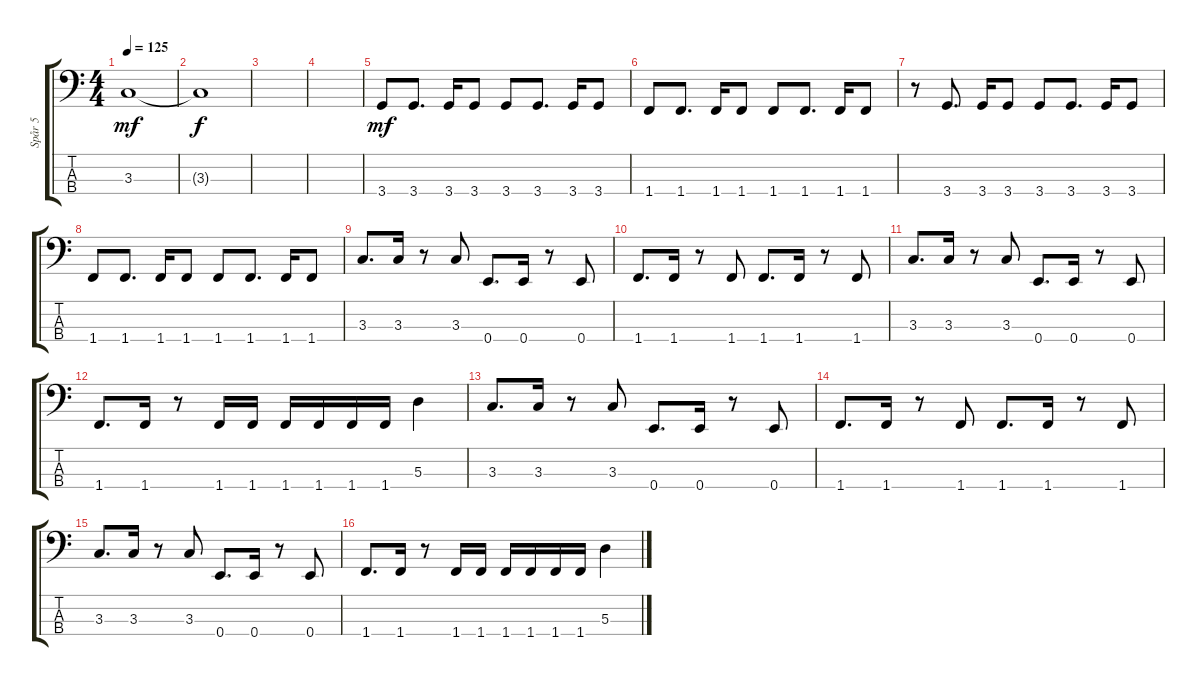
\track ("Spår 5" "Spår 5") {instrument electricbasspick}
\staff {score tabs}
\tuning (G2 D2 A1 E1) {hide}
\ts (4 4)
\tempo 125
\clef f4
\ks c
3.3.1{dy mf} |
3.3{t}.1{dy f} |
|
|
3.4.8{dy mf} 3.4.8{d} 3.4.16 3.4.8 3.4.8 3.4.8{d} 3.4.16 3.4.8 |
1.4.8 1.4.8{d} 1.4.16 1.4.8 1.4.8 1.4.8{d} 1.4.16 1.4.8 |
r.8 3.4.8{d} 3.4.16 3.4.8 3.4.8 3.4.8{d} 3.4.16 3.4.8 |
1.4.8 1.4.8{d} 1.4.16 1.4.8 1.4.8 1.4.8{d} 1.4.16 1.4.8 |
3.3.8{d} 3.3.16 r.8 3.3.8 0.4.8{d} 0.4.16 r.8 0.4.8 |
1.4.8{d} 1.4.16 r.8 1.4.8 1.4.8{d} 1.4.16 r.8 1.4.8 |
3.3.8{d} 3.3.16 r.8 3.3.8 0.4.8{d} 0.4.16 r.8 0.4.8 |
1.4.8{d} 1.4.16 r.8 1.4.16 1.4.16 1.4.16 1.4.16 1.4.16 1.4.16 5.3.4 |
3.3.8{d} 3.3.16 r.8 3.3.8 0.4.8{d} 0.4.16 r.8 0.4.8 |
1.4.8{d} 1.4.16 r.8 1.4.8 1.4.8{d} 1.4.16 r.8 1.4.8 |
3.3.8{d} 3.3.16 r.8 3.3.8 0.4.8{d} 0.4.16 r.8 0.4.8 |
1.4.8{d} 1.4.16 r.8 1.4.16 1.4.16 1.4.16 1.4.16 1.4.16 1.4.16 5.3.4
